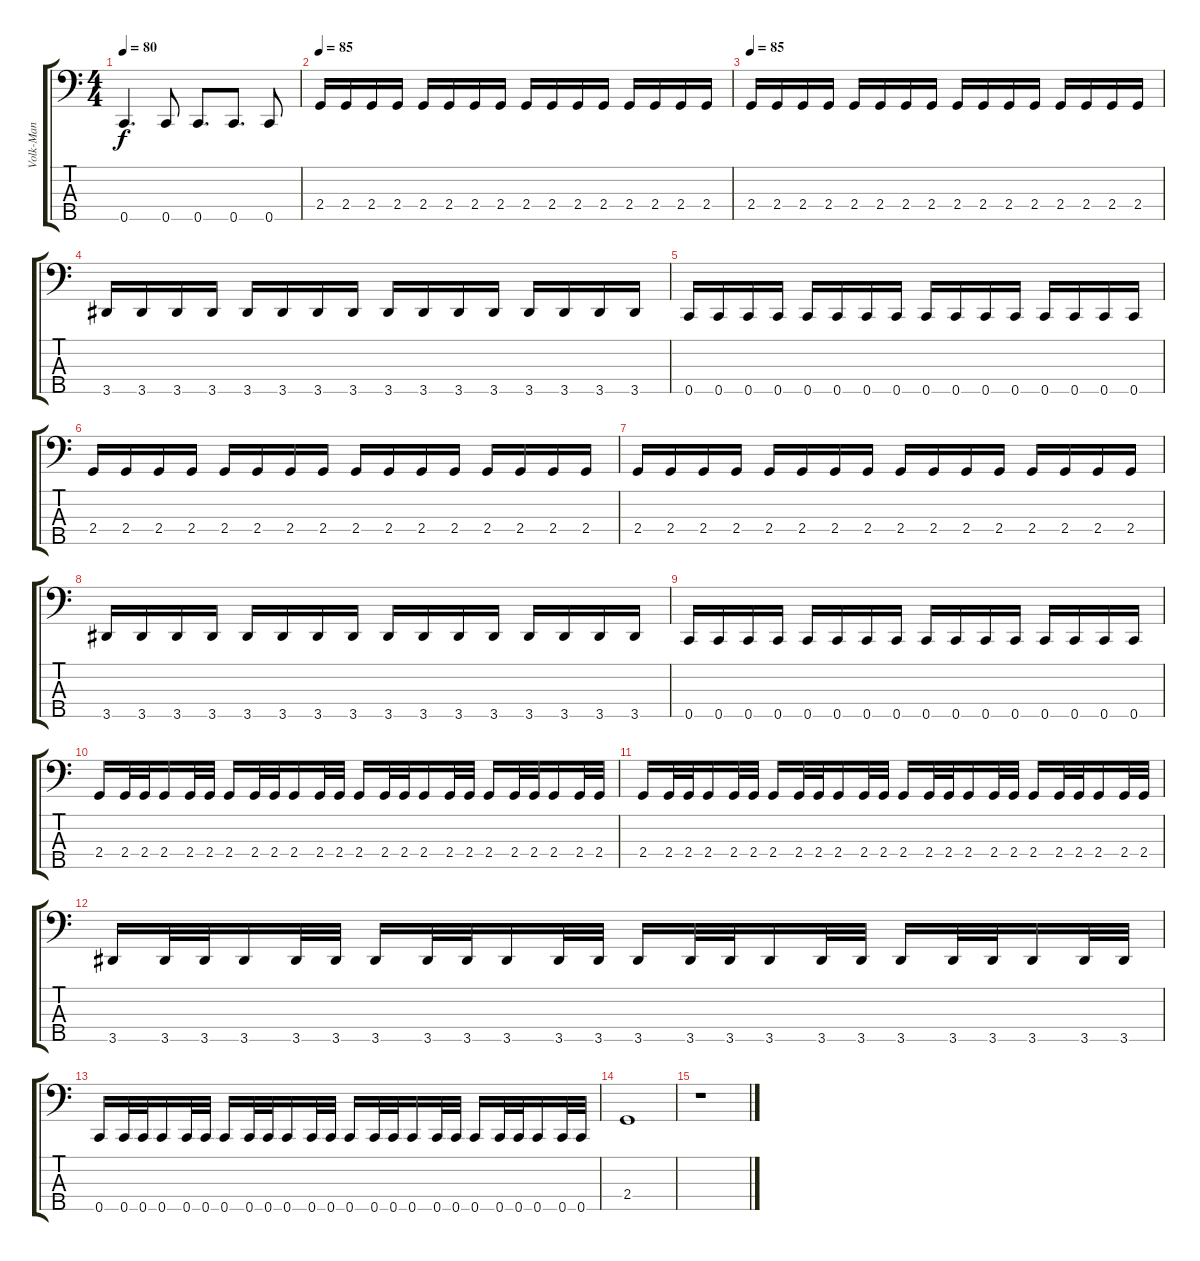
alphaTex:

\track ("Volk-Man" "Volk-Man") {instrument electricbasspick}
\staff {score tabs}
\tuning (Ab2 Eb2 Bb1 F1 C1) {hide}
\ts (4 4)
\tempo 80
\clef f4
\ks c
0.5{t}.4{d dy f} 0.5.8 0.5.8{d} 0.5.8{d} 0.5.8 |
\tempo 85
2.4.16 2.4.16 2.4.16 2.4.16 2.4.16 2.4.16 2.4.16 2.4.16 2.4.16 2.4.16 2.4.16 2.4.16 2.4.16 2.4.16 2.4.16 2.4.16 |
\tempo 85
2.4.16 2.4.16 2.4.16 2.4.16 2.4.16 2.4.16 2.4.16 2.4.16 2.4.16 2.4.16 2.4.16 2.4.16 2.4.16 2.4.16 2.4.16 2.4.16 |
3.5.16 3.5.16 3.5.16 3.5.16 3.5.16 3.5.16 3.5.16 3.5.16 3.5.16 3.5.16 3.5.16 3.5.16 3.5.16 3.5.16 3.5.16 3.5.16 |
0.5.16 0.5.16 0.5.16 0.5.16 0.5.16 0.5.16 0.5.16 0.5.16 0.5.16 0.5.16 0.5.16 0.5.16 0.5.16 0.5.16 0.5.16 0.5.16 |
2.4.16 2.4.16 2.4.16 2.4.16 2.4.16 2.4.16 2.4.16 2.4.16 2.4.16 2.4.16 2.4.16 2.4.16 2.4.16 2.4.16 2.4.16 2.4.16 |
2.4.16 2.4.16 2.4.16 2.4.16 2.4.16 2.4.16 2.4.16 2.4.16 2.4.16 2.4.16 2.4.16 2.4.16 2.4.16 2.4.16 2.4.16 2.4.16 |
3.5.16 3.5.16 3.5.16 3.5.16 3.5.16 3.5.16 3.5.16 3.5.16 3.5.16 3.5.16 3.5.16 3.5.16 3.5.16 3.5.16 3.5.16 3.5.16 |
0.5.16 0.5.16 0.5.16 0.5.16 0.5.16 0.5.16 0.5.16 0.5.16 0.5.16 0.5.16 0.5.16 0.5.16 0.5.16 0.5.16 0.5.16 0.5.16 |
2.4.16 2.4.32 2.4.32 2.4.16 2.4.32 2.4.32 2.4.16 2.4.32 2.4.32 2.4.16 2.4.32 2.4.32 2.4.16 2.4.32 2.4.32 2.4.16 2.4.32 2.4.32 2.4.16 2.4.32 2.4.32 2.4.16 2.4.32 2.4.32 |
2.4.16 2.4.32 2.4.32 2.4.16 2.4.32 2.4.32 2.4.16 2.4.32 2.4.32 2.4.16 2.4.32 2.4.32 2.4.16 2.4.32 2.4.32 2.4.16 2.4.32 2.4.32 2.4.16 2.4.32 2.4.32 2.4.16 2.4.32 2.4.32 |
3.5.16 3.5.32 3.5.32 3.5.16 3.5.32 3.5.32 3.5.16 3.5.32 3.5.32 3.5.16 3.5.32 3.5.32 3.5.16 3.5.32 3.5.32 3.5.16 3.5.32 3.5.32 3.5.16 3.5.32 3.5.32 3.5.16 3.5.32 3.5.32 |
0.5.16 0.5.32 0.5.32 0.5.16 0.5.32 0.5.32 0.5.16 0.5.32 0.5.32 0.5.16 0.5.32 0.5.32 0.5.16 0.5.32 0.5.32 0.5.16 0.5.32 0.5.32 0.5.16 0.5.32 0.5.32 0.5.16 0.5.32 0.5.32 |
2.4.1 |
r.1
